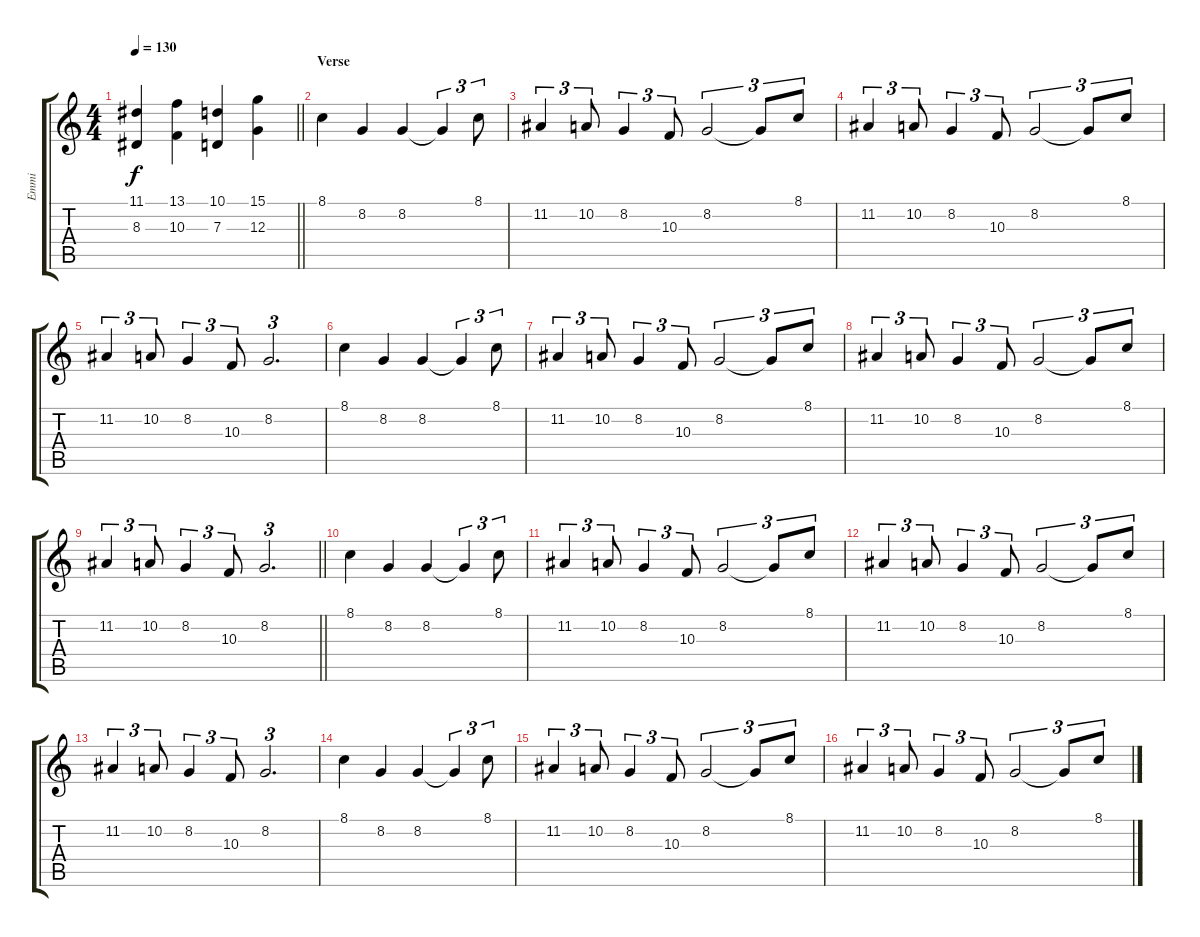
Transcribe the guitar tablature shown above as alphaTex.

\track ("Emmi" "Emmi") {instrument stringensemble1}
\staff {score tabs}
\tuning (E4 B3 G3 D3 A2 E2) {hide}
\ts (4 4)
\tempo 130
\clef g2
\barLineRight lightlight
\ks c
(11.1 8.3).4{dy f} (13.1 10.3).4 (10.1 7.3).4 (15.1 12.3).4 |
\section ("" "Verse")
8.1.4{volume 11 instrument pad1newage} 8.2.4 8.2.4 8.2{t}.4{tu (3 2)} 8.1.8{tu (3 2)} |
11.2.4{tu (3 2)} 10.2.8{tu (3 2)} 8.2.4{tu (3 2)} 10.3.8{tu (3 2)} 8.2.2{tu (3 2)} 8.2{t}.8{tu (3 2)} 8.1.8{tu (3 2)} |
11.2.4{tu (3 2)} 10.2.8{tu (3 2)} 8.2.4{tu (3 2)} 10.3.8{tu (3 2)} 8.2.2{tu (3 2)} 8.2{t}.8{tu (3 2)} 8.1.8{tu (3 2)} |
11.2.4{tu (3 2)} 10.2.8{tu (3 2)} 8.2.4{tu (3 2)} 10.3.8{tu (3 2)} 8.2.2{d tu (3 2)} |
8.1.4 8.2.4 8.2.4 8.2{t}.4{tu (3 2)} 8.1.8{tu (3 2)} |
11.2.4{tu (3 2)} 10.2.8{tu (3 2)} 8.2.4{tu (3 2)} 10.3.8{tu (3 2)} 8.2.2{tu (3 2)} 8.2{t}.8{tu (3 2)} 8.1.8{tu (3 2)} |
11.2.4{tu (3 2)} 10.2.8{tu (3 2)} 8.2.4{tu (3 2)} 10.3.8{tu (3 2)} 8.2.2{tu (3 2)} 8.2{t}.8{tu (3 2)} 8.1.8{tu (3 2)} |
\barLineRight lightlight
11.2.4{tu (3 2)} 10.2.8{tu (3 2)} 8.2.4{tu (3 2)} 10.3.8{tu (3 2)} 8.2.2{d tu (3 2)} |
\section ("" "")
8.1.4 8.2.4 8.2.4 8.2{t}.4{tu (3 2)} 8.1.8{tu (3 2)} |
11.2.4{tu (3 2)} 10.2.8{tu (3 2)} 8.2.4{tu (3 2)} 10.3.8{tu (3 2)} 8.2.2{tu (3 2)} 8.2{t}.8{tu (3 2)} 8.1.8{tu (3 2)} |
11.2.4{tu (3 2)} 10.2.8{tu (3 2)} 8.2.4{tu (3 2)} 10.3.8{tu (3 2)} 8.2.2{tu (3 2)} 8.2{t}.8{tu (3 2)} 8.1.8{tu (3 2)} |
11.2.4{tu (3 2)} 10.2.8{tu (3 2)} 8.2.4{tu (3 2)} 10.3.8{tu (3 2)} 8.2.2{d tu (3 2)} |
8.1.4 8.2.4 8.2.4 8.2{t}.4{tu (3 2)} 8.1.8{tu (3 2)} |
11.2.4{tu (3 2)} 10.2.8{tu (3 2)} 8.2.4{tu (3 2)} 10.3.8{tu (3 2)} 8.2.2{tu (3 2)} 8.2{t}.8{tu (3 2)} 8.1.8{tu (3 2)} |
11.2.4{tu (3 2)} 10.2.8{tu (3 2)} 8.2.4{tu (3 2)} 10.3.8{tu (3 2)} 8.2.2{tu (3 2)} 8.2{t}.8{tu (3 2)} 8.1.8{tu (3 2)}
